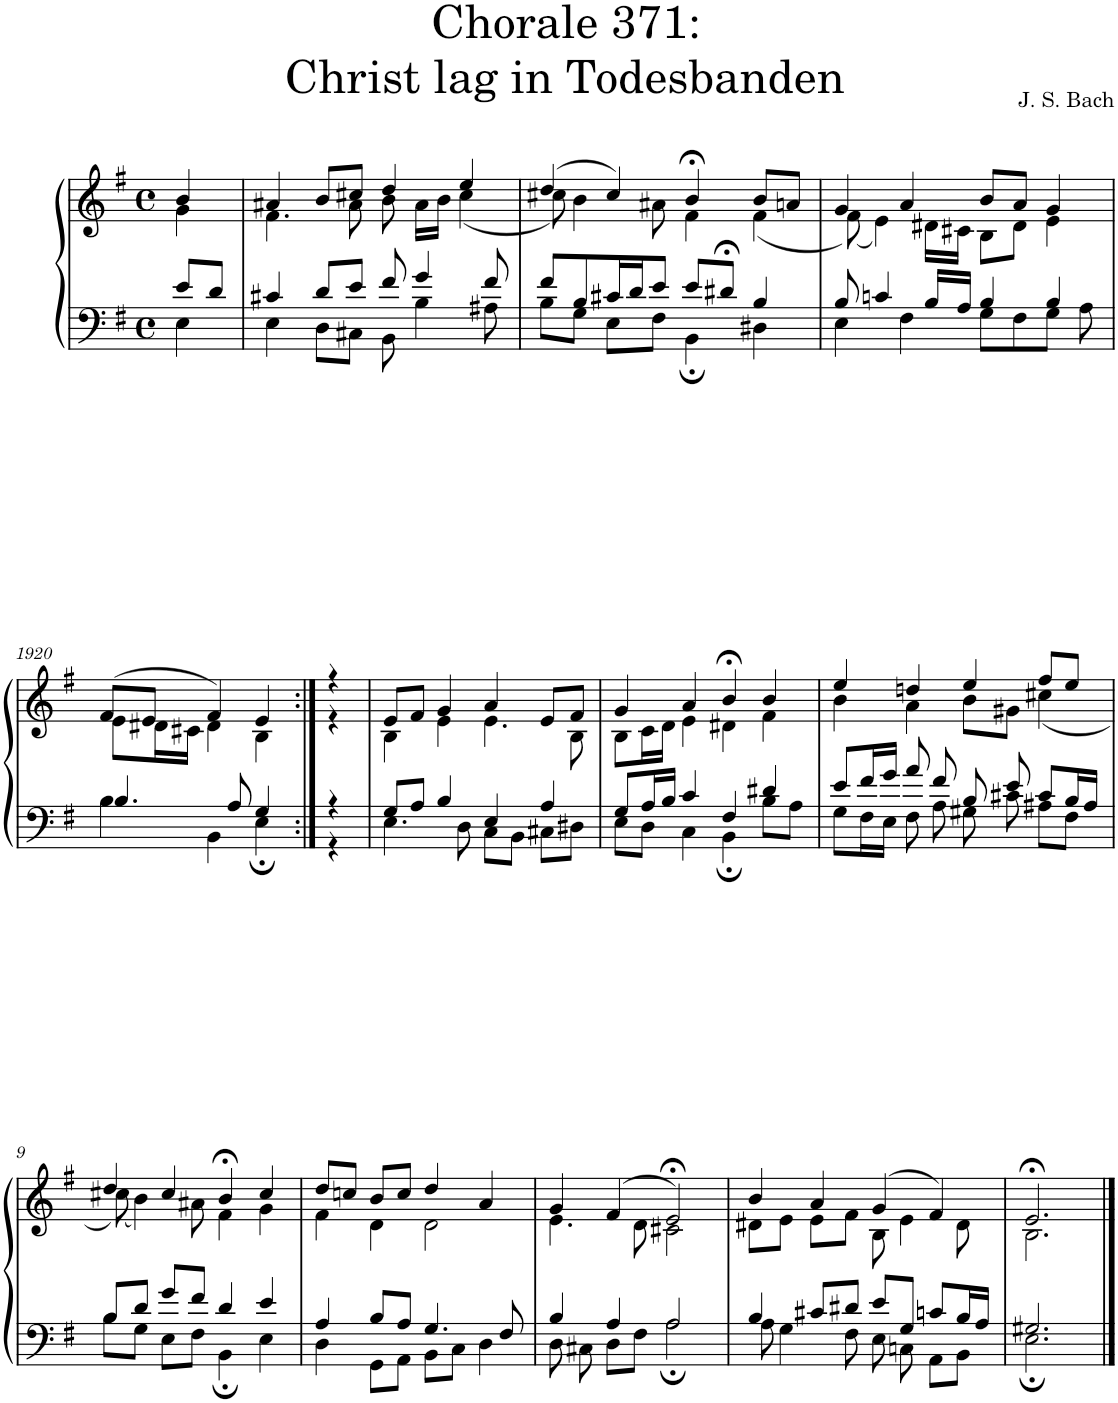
**kern	**kern
*part1	*part1
*staff2	*staff1
*I"S,A	*
*clefF4	*clefG2
*k[f#]	*k[f#]
*M4/4	*M4/4
*met(c)	*met(c)
=	=
*^	*^
8e/L	4E\	4b/	4g\
8d/J	.	.	.
=1	=1	=1	=1
4c#X/	4E\	4a#X/	4.f#\
8d/L	8D\L	8b/L	.
8e/J	8C#X\J	8cc#X/J	8a#\
8f#/	8BB\	4dd/	8b\
4g/	4B\	.	16a#\LL
.	.	.	16b\JJ
.	.	4ee/	(<4cc#\
8f#/	8A#X\	.	.
=2	=2	=2	=2
8f#/L	8B\L	(>4dd/	8cc#X\)
8B/	8G\J	.	4b\
16c#X/L	8E\L	4cc#/)	.
16d/J	.	.	.
8e/J	8F#\J	.	8a#X\
8e/L	4BB;\	4b;</	4f#\
8d#X;</J	.	.	.
4B/	4D#X\	8b/L	(<4f#\
.	.	8an/J	.
=3	=3	=3	=3
8B/	4E\	4g/	(<8f#\)
4cn/	.	.	4e\)
.	4F#\	4a/	.
16B/LL	.	.	16d#X\LL
16A/JJ	.	.	16c#X\JJ
4B/	8G\L	8b/L	8B\L
.	8F#\	8a/J	8d#\J
4B/	8G\J	4g/	4e\
.	8A\	.	.
!!LO:LB:g=z	!!
=1920	=1920	=1920	=1920
4.B/	4B\	(>8f#/L	8e\L
.	.	8e/J	16d#X\L
.	.	.	16c#X\JJ
.	4BB\	4f#/)	4d#\
8A/	.	.	.
4G/	4E;\	4e/	4B\
=1921:|!	=1921:|!	=1921:|!	=1921:|!
4r	4r	4r	4r
=6	=6	=6	=6
8G/L	4.E\	8e/L	4B\
8A/J	.	8f#/J	.
4B/	.	4g/	4e\
.	8D\	.	.
4E/	8C\L	4a/	4.e\
.	8BB\J	.	.
4A/	8C#X\L	8e/L	.
.	8D#X\J	8f#/J	8B\
=7	=7	=7	=7
8G/L	8E\L	4g/	8B\L
16A/L	8D\J	.	16c\L
16B/JJ	.	.	16d\JJ
4c/	4C\	4a/	4e\
4F#/	4BB;\	4b;</	4d#X\
4d#X/	8B\L	4b/	4f#\
.	8A\J	.	.
=8	=8	=8	=8
8e/L	8G\L	4ee/	4b\
16f#/L	16F#\L	.	.
16g/JJ	16E\JJ	.	.
8a/	8F#\	4ddn/	4a\
8f#/	8A\	.	.
8B/	8G#X\	4ee/	8b\L
8e/	8c#X\	.	8g#X\J
8c#/L	8A#X\L	8ff#/L	(<4cc#X\
16B/L	8F#\J	8ee/J	.
16A#/JJ	.	.	.
!!LO:LB:g=z	!!
=9	=9	=9	=9
8B/L	8B\L	4dd/	(<8cc#X\)
8d/J	8G\J	.	4b\)
8g/L	8E\L	4cc#/	.
8f#/J	8F#\J	.	8a#X\
4d/	4BB;\	4b;</	4f#\
4e/	4E\	4cc#/	4g\
=10	=10	=10	=10
4A/	4D\	8dd/L	4f#\
.	.	8ccn/J	.
8B/L	8GG\L	8b/L	4d\
8A/J	8AA\J	8cc/J	.
4.G/	8BB\L	4dd/	2d\
.	8C\J	.	.
.	4D\	4a/	.
8F#/	.	.	.
=11	=11	=11	=11
4B/	8D\	4g/	4.e\
.	8C#X\	.	.
4A/	8D\L	(>4f#/	.
.	8F#\J	.	8d\
2A/	2A;\	2e;</)	2c#X\
=12	=12	=12	=12
4B/	8A\	4b/	8d#X\L
.	4G\	.	8e\J
8c#X/L	.	4a/	8e\L
8d#X/J	8F#\	.	8f#\J
8e/L	8E\	(>4g/	8B\
8G/J	8Cn\	.	4e\
8cn/L	8AA\L	4f#/)	.
16B/L	8BB\J	.	8d#\
16A/JJ	.	.	.
=13	=13	=13	=13
2.G#X/	2.E;\	2.e;</	2.B\
*v	*v	*	*
*	*v	*v
==	==
*-	*-
